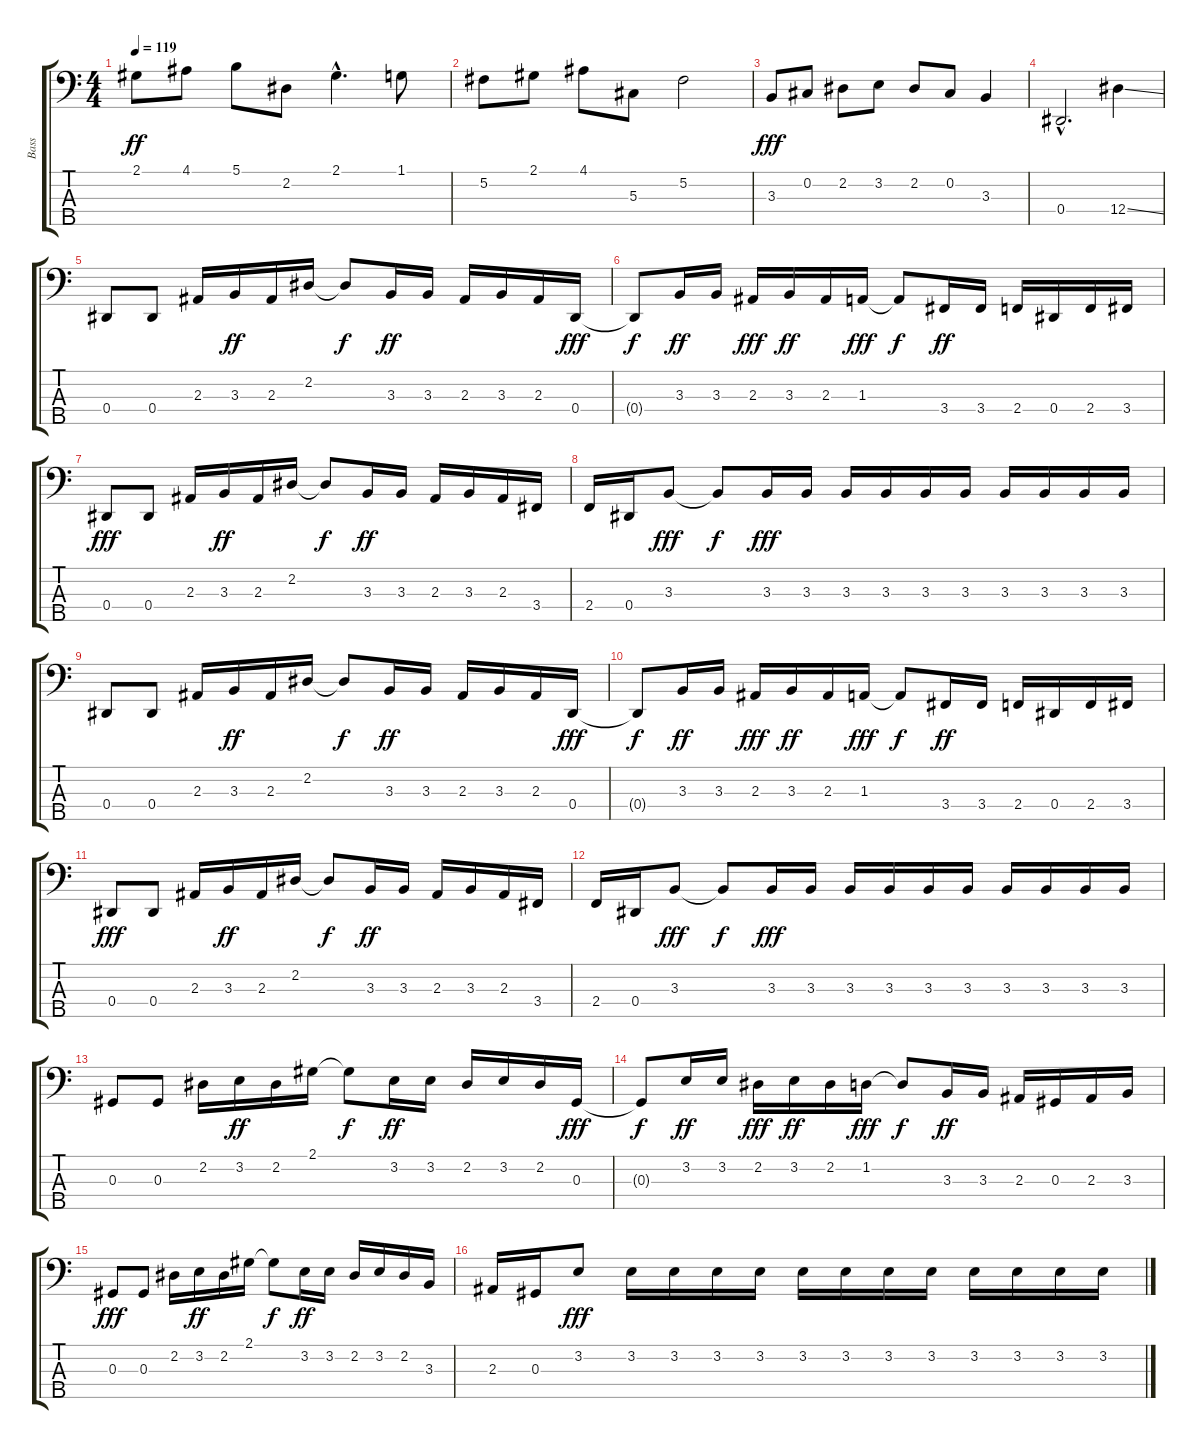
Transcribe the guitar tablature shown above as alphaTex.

\track ("Bass" "Bass") {instrument electricbassfinger}
\staff {score tabs}
\tuning (Gb2 Db2 Ab1 Eb1 Bb0) {hide}
\ts (4 4)
\tempo 119
\clef f4
\ks c
2.1.8{dy ff} 4.1.8 5.1.8 2.2.8 2.1{hac}.4{d} 1.1.8 |
5.2.8 2.1.8 4.1.8 5.3.8 5.2.2 |
3.3.8{dy fff} 0.2.8 2.2.8 3.2.8 2.2.8 0.2.8 3.3.4 |
0.4{hac}.2{d} 12.4{ss}.4 |
0.4.8 0.4.8 2.3.16 3.3.16{dy ff} 2.3.16 2.2.16 2.2{t}.8{dy f} 3.3.16{dy ff} 3.3.16 2.3.16 3.3.16 2.3.16 0.4.16{dy fff} |
0.4{t}.8{dy f} 3.3.16{dy ff} 3.3.16 2.3.16{dy fff} 3.3.16{dy ff} 2.3.16 1.3.16{dy fff} 1.3{t}.8{dy f} 3.4.16{dy ff} 3.4.16 2.4.16 0.4.16 2.4.16 3.4.16 |
0.4.8{dy fff} 0.4.8 2.3.16 3.3.16{dy ff} 2.3.16 2.2.16 2.2{t}.8{dy f} 3.3.16{dy ff} 3.3.16 2.3.16 3.3.16 2.3.16 3.4.16 |
2.4.16 0.4.16 3.3.8{dy fff} 3.3{t}.8{dy f} 3.3.16{dy fff} 3.3.16 3.3.16 3.3.16 3.3.16 3.3.16 3.3.16 3.3.16 3.3.16 3.3.16 |
0.4.8 0.4.8 2.3.16 3.3.16{dy ff} 2.3.16 2.2.16 2.2{t}.8{dy f} 3.3.16{dy ff} 3.3.16 2.3.16 3.3.16 2.3.16 0.4.16{dy fff} |
0.4{t}.8{dy f} 3.3.16{dy ff} 3.3.16 2.3.16{dy fff} 3.3.16{dy ff} 2.3.16 1.3.16{dy fff} 1.3{t}.8{dy f} 3.4.16{dy ff} 3.4.16 2.4.16 0.4.16 2.4.16 3.4.16 |
0.4.8{dy fff} 0.4.8 2.3.16 3.3.16{dy ff} 2.3.16 2.2.16 2.2{t}.8{dy f} 3.3.16{dy ff} 3.3.16 2.3.16 3.3.16 2.3.16 3.4.16 |
2.4.16 0.4.16 3.3.8{dy fff} 3.3{t}.8{dy f} 3.3.16{dy fff} 3.3.16 3.3.16 3.3.16 3.3.16 3.3.16 3.3.16 3.3.16 3.3.16 3.3.16 |
0.3.8 0.3.8 2.2.16 3.2.16{dy ff} 2.2.16 2.1.16 2.1{t}.8{dy f} 3.2.16{dy ff} 3.2.16 2.2.16 3.2.16 2.2.16 0.3.16{dy fff} |
0.3{t}.8{dy f} 3.2.16{dy ff} 3.2.16 2.2.16{dy fff} 3.2.16{dy ff} 2.2.16 1.2.16{dy fff} 1.2{t}.8{dy f} 3.3.16{dy ff} 3.3.16 2.3.16 0.3.16 2.3.16 3.3.16 |
0.3.8{dy fff} 0.3.8 2.2.16 3.2.16{dy ff} 2.2.16 2.1.16 2.1{t}.8{dy f} 3.2.16{dy ff} 3.2.16 2.2.16 3.2.16 2.2.16 3.3.16 |
2.3.16 0.3.16 3.2.8{dy fff} 3.2.16 3.2.16 3.2.16 3.2.16 3.2.16 3.2.16 3.2.16 3.2.16 3.2.16 3.2.16 3.2.16 3.2.16
